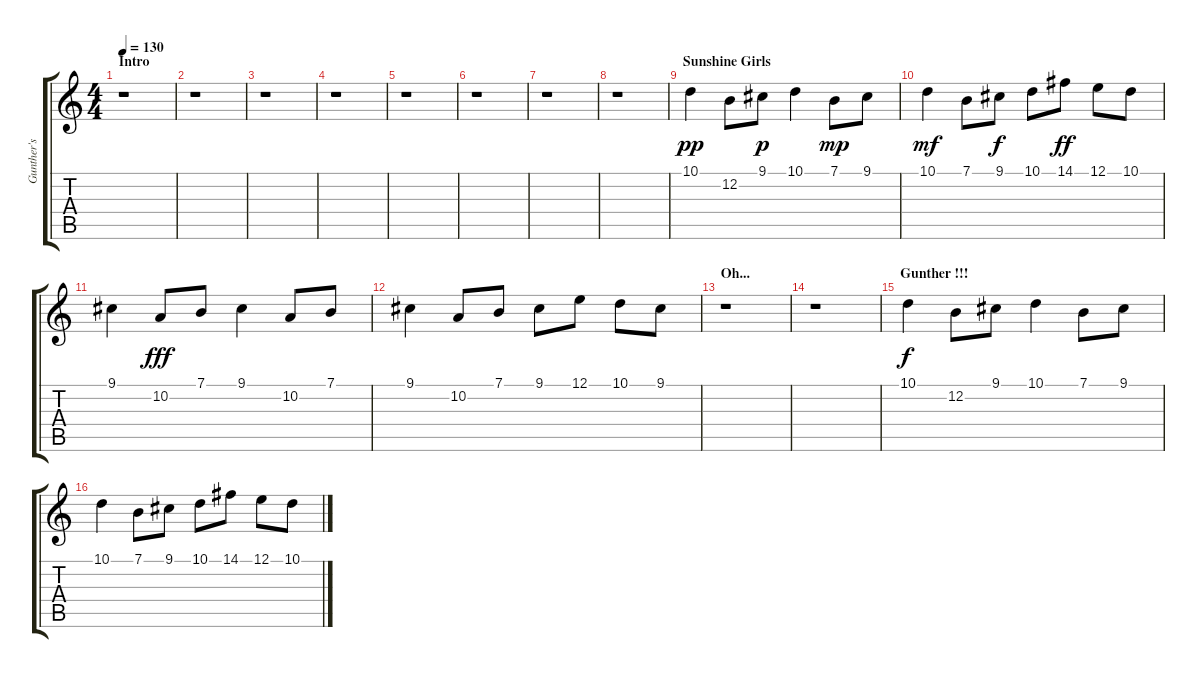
\track ("Gunther's Girls" "Gunther's ") {instrument englishhorn}
\staff {score tabs}
\tuning (E4 B3 G3 D3 A2 E2) {hide}
\ts (4 4)
\section ("" "Intro")
\tempo 130
\clef g2
\ks c
r.1{dy pp instrument englishhorn} |
r.1 |
r.1 |
r.1 |
r.1 |
r.1 |
r.1 |
r.1 |
\section ("" "Sunshine Girls")
10.1.4 12.2.8 9.1.8{dy p} 10.1.4 7.1.8{dy mp} 9.1.8 |
10.1.4{dy mf} 7.1.8 9.1.8{dy f} 10.1.8 14.1.8{dy ff} 12.1.8 10.1.8 |
9.1.4 10.2.8{dy fff} 7.1.8 9.1.4 10.2.8 7.1.8 |
9.1.4 10.2.8 7.1.8 9.1.8 12.1.8 10.1.8 9.1.8 |
\section ("" "Oh...")
r.1 |
r.1 |
\section ("" "Gunther !!!")
10.1.4{dy f} 12.2.8 9.1.8 10.1.4 7.1.8 9.1.8 |
10.1.4 7.1.8 9.1.8 10.1.8 14.1.8 12.1.8 10.1.8
